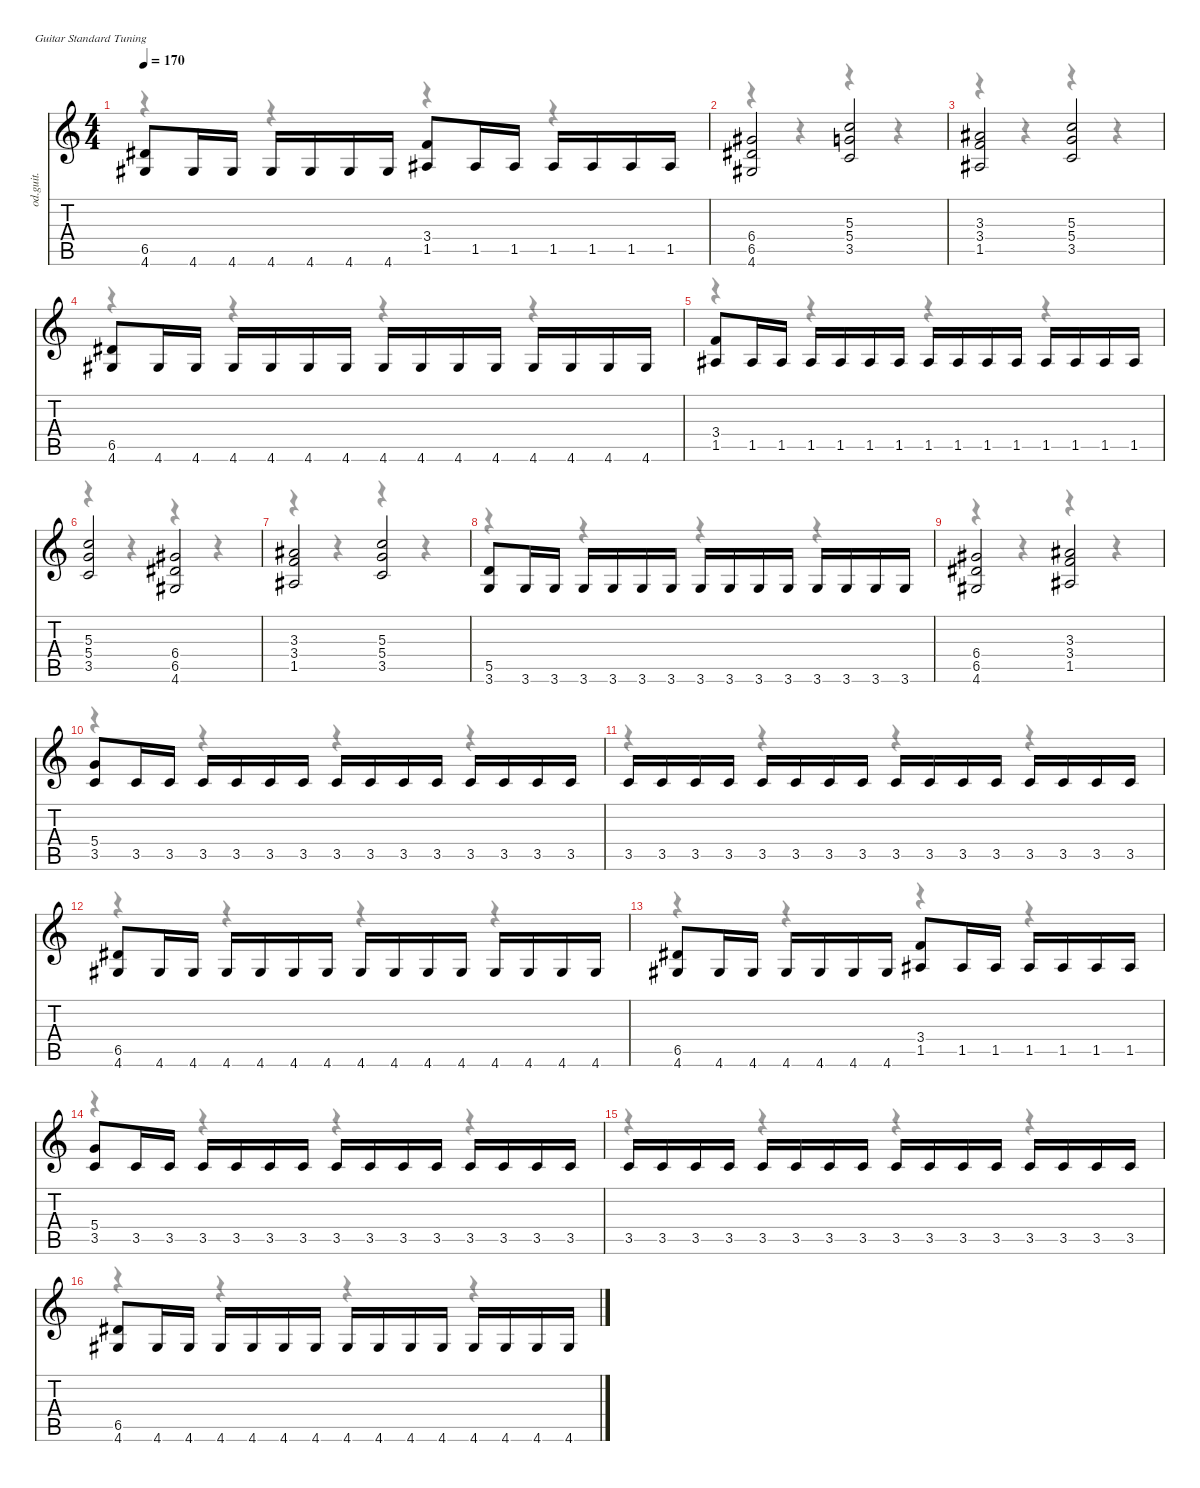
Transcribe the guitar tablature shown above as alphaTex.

\defaultSystemsLayout 4
\hideDynamics
\bracketExtendMode nobrackets
\otherSystemsTrackNameOrientation horizontal
\track ("Herman Li (Rythm Guitar)" "od.guit.") {instrument overdrivenguitar}
\staff {score tabs}
\tuning (E4 B3 G3 D3 A2 E2)
\voice
\ts (4 4)
\tempo 170
\clef g2
\ks c
(6.5{acc #} 4.6{acc #}).8{dy f beam Up} 4.6{acc #}.16{beam Up} 4.6{acc #}.16{beam Up} 4.6{acc #}.16{beam Up} 4.6{acc #}.16{beam Up} 4.6{acc #}.16{beam Up} 4.6{acc #}.16{beam Up} (3.4 1.5{acc #}).8{beam Up} 1.5{acc #}.16{beam Up} 1.5{acc #}.16{beam Up} 1.5{acc #}.16{beam Up} 1.5{acc #}.16{beam Up} 1.5{acc #}.16{beam Up} 1.5{acc #}.16{beam Up} |
(6.4{acc #} 6.5{acc #} 4.6{acc #}).2{beam Up} (5.3 5.4 3.5).2{beam Up} |
(3.3{acc #} 3.4 1.5{acc #}).2{beam Up} (5.3 5.4 3.5).2{beam Up} |
(6.5{acc #} 4.6{acc #}).8{beam Up} 4.6{acc #}.16{beam Up} 4.6{acc #}.16{beam Up} 4.6{acc #}.16{beam Up} 4.6{acc #}.16{beam Up} 4.6{acc #}.16{beam Up} 4.6{acc #}.16{beam Up} 4.6{acc #}.16{beam Up} 4.6{acc #}.16{beam Up} 4.6{acc #}.16{beam Up} 4.6{acc #}.16{beam Up} 4.6{acc #}.16{beam Up} 4.6{acc #}.16{beam Up} 4.6{acc #}.16{beam Up} 4.6{acc #}.16{beam Up} |
(3.4 1.5{acc #}).8{beam Up} 1.5{acc #}.16{beam Up} 1.5{acc #}.16{beam Up} 1.5{acc #}.16{beam Up} 1.5{acc #}.16{beam Up} 1.5{acc #}.16{beam Up} 1.5{acc #}.16{beam Up} 1.5{acc #}.16{beam Up} 1.5{acc #}.16{beam Up} 1.5{acc #}.16{beam Up} 1.5{acc #}.16{beam Up} 1.5{acc #}.16{beam Up} 1.5{acc #}.16{beam Up} 1.5{acc #}.16{beam Up} 1.5{acc #}.16{beam Up} |
(5.3 5.4 3.5).2{beam Up} (6.4{acc #} 6.5{acc #} 4.6{acc #}).2{beam Up} |
(3.3{acc #} 3.4 1.5{acc #}).2{beam Up} (5.3 5.4 3.5).2{beam Up} |
(5.5 3.6).8{beam Up} 3.6.16{beam Up} 3.6.16{beam Up} 3.6.16{beam Up} 3.6.16{beam Up} 3.6.16{beam Up} 3.6.16{beam Up} 3.6.16{beam Up} 3.6.16{beam Up} 3.6.16{beam Up} 3.6.16{beam Up} 3.6.16{beam Up} 3.6.16{beam Up} 3.6.16{beam Up} 3.6.16{beam Up} |
(6.4{acc #} 6.5{acc #} 4.6{acc #}).2{beam Up} (3.3{acc #} 3.4 1.5{acc #}).2{beam Up} |
(5.4 3.5).8{beam Up} 3.5.16{beam Up} 3.5.16{beam Up} 3.5.16{beam Up} 3.5.16{beam Up} 3.5.16{beam Up} 3.5.16{beam Up} 3.5.16{beam Up} 3.5.16{beam Up} 3.5.16{beam Up} 3.5.16{beam Up} 3.5.16{beam Up} 3.5.16{beam Up} 3.5.16{beam Up} 3.5.16{beam Up} |
3.5.16{beam Up} 3.5.16{beam Up} 3.5.16{beam Up} 3.5.16{beam Up} 3.5.16{beam Up} 3.5.16{beam Up} 3.5.16{beam Up} 3.5.16{beam Up} 3.5.16{beam Up} 3.5.16{beam Up} 3.5.16{beam Up} 3.5.16{beam Up} 3.5.16{beam Up} 3.5.16{beam Up} 3.5.16{beam Up} 3.5.16{beam Up} |
(6.5{acc #} 4.6{acc #}).8{beam Up} 4.6{acc #}.16{beam Up} 4.6{acc #}.16{beam Up} 4.6{acc #}.16{beam Up} 4.6{acc #}.16{beam Up} 4.6{acc #}.16{beam Up} 4.6{acc #}.16{beam Up} 4.6{acc #}.16{beam Up} 4.6{acc #}.16{beam Up} 4.6{acc #}.16{beam Up} 4.6{acc #}.16{beam Up} 4.6{acc #}.16{beam Up} 4.6{acc #}.16{beam Up} 4.6{acc #}.16{beam Up} 4.6{acc #}.16{beam Up} |
(6.5{acc #} 4.6{acc #}).8{beam Up} 4.6{acc #}.16{beam Up} 4.6{acc #}.16{beam Up} 4.6{acc #}.16{beam Up} 4.6{acc #}.16{beam Up} 4.6{acc #}.16{beam Up} 4.6{acc #}.16{beam Up} (3.4 1.5{acc #}).8{beam Up} 1.5{acc #}.16{beam Up} 1.5{acc #}.16{beam Up} 1.5{acc #}.16{beam Up} 1.5{acc #}.16{beam Up} 1.5{acc #}.16{beam Up} 1.5{acc #}.16{beam Up} |
(5.4 3.5).8{beam Up} 3.5.16{beam Up} 3.5.16{beam Up} 3.5.16{beam Up} 3.5.16{beam Up} 3.5.16{beam Up} 3.5.16{beam Up} 3.5.16{beam Up} 3.5.16{beam Up} 3.5.16{beam Up} 3.5.16{beam Up} 3.5.16{beam Up} 3.5.16{beam Up} 3.5.16{beam Up} 3.5.16{beam Up} |
3.5.16{beam Up} 3.5.16{beam Up} 3.5.16{beam Up} 3.5.16{beam Up} 3.5.16{beam Up} 3.5.16{beam Up} 3.5.16{beam Up} 3.5.16{beam Up} 3.5.16{beam Up} 3.5.16{beam Up} 3.5.16{beam Up} 3.5.16{beam Up} 3.5.16{beam Up} 3.5.16{beam Up} 3.5.16{beam Up} 3.5.16{beam Up} |
(6.5{acc #} 4.6{acc #}).8{beam Up} 4.6{acc #}.16{beam Up} 4.6{acc #}.16{beam Up} 4.6{acc #}.16{beam Up} 4.6{acc #}.16{beam Up} 4.6{acc #}.16{beam Up} 4.6{acc #}.16{beam Up} 4.6{acc #}.16{beam Up} 4.6{acc #}.16{beam Up} 4.6{acc #}.16{beam Up} 4.6{acc #}.16{beam Up} 4.6{acc #}.16{beam Up} 4.6{acc #}.16{beam Up} 4.6{acc #}.16{beam Up} 4.6{acc #}.16{beam Up}
\voice
\clef g2
\ottava regular
\simile none
\ks c
r.4{dy mf beam Down} r.4{beam Down} r.4{beam Down} r.4{beam Down} |
r.4{beam Down} r.4{beam Down} r.4{beam Down} r.4{beam Down} |
r.4{beam Down} r.4{beam Down} r.4{beam Down} r.4{beam Down} |
r.4{beam Down} r.4{beam Down} r.4{beam Down} r.4{beam Down} |
r.4{beam Down} r.4{beam Down} r.4{beam Down} r.4{beam Down} |
r.4{beam Down} r.4{beam Down} r.4{beam Down} r.4{beam Down} |
r.4{beam Down} r.4{beam Down} r.4{beam Down} r.4{beam Down} |
r.4{beam Down} r.4{beam Down} r.4{beam Down} r.4{beam Down} |
r.4{beam Down} r.4{beam Down} r.4{beam Down} r.4{beam Down} |
r.4{beam Down} r.4{beam Down} r.4{beam Down} r.4{beam Down} |
r.4{beam Down} r.4{beam Down} r.4{beam Down} r.4{beam Down} |
r.4{beam Down} r.4{beam Down} r.4{beam Down} r.4{beam Down} |
r.4{beam Down} r.4{beam Down} r.4{beam Down} r.4{beam Down} |
r.4{beam Down} r.4{beam Down} r.4{beam Down} r.4{beam Down} |
r.4{beam Down} r.4{beam Down} r.4{beam Down} r.4{beam Down} |
r.4{beam Down} r.4{beam Down} r.4{beam Down} r.4{beam Down}
